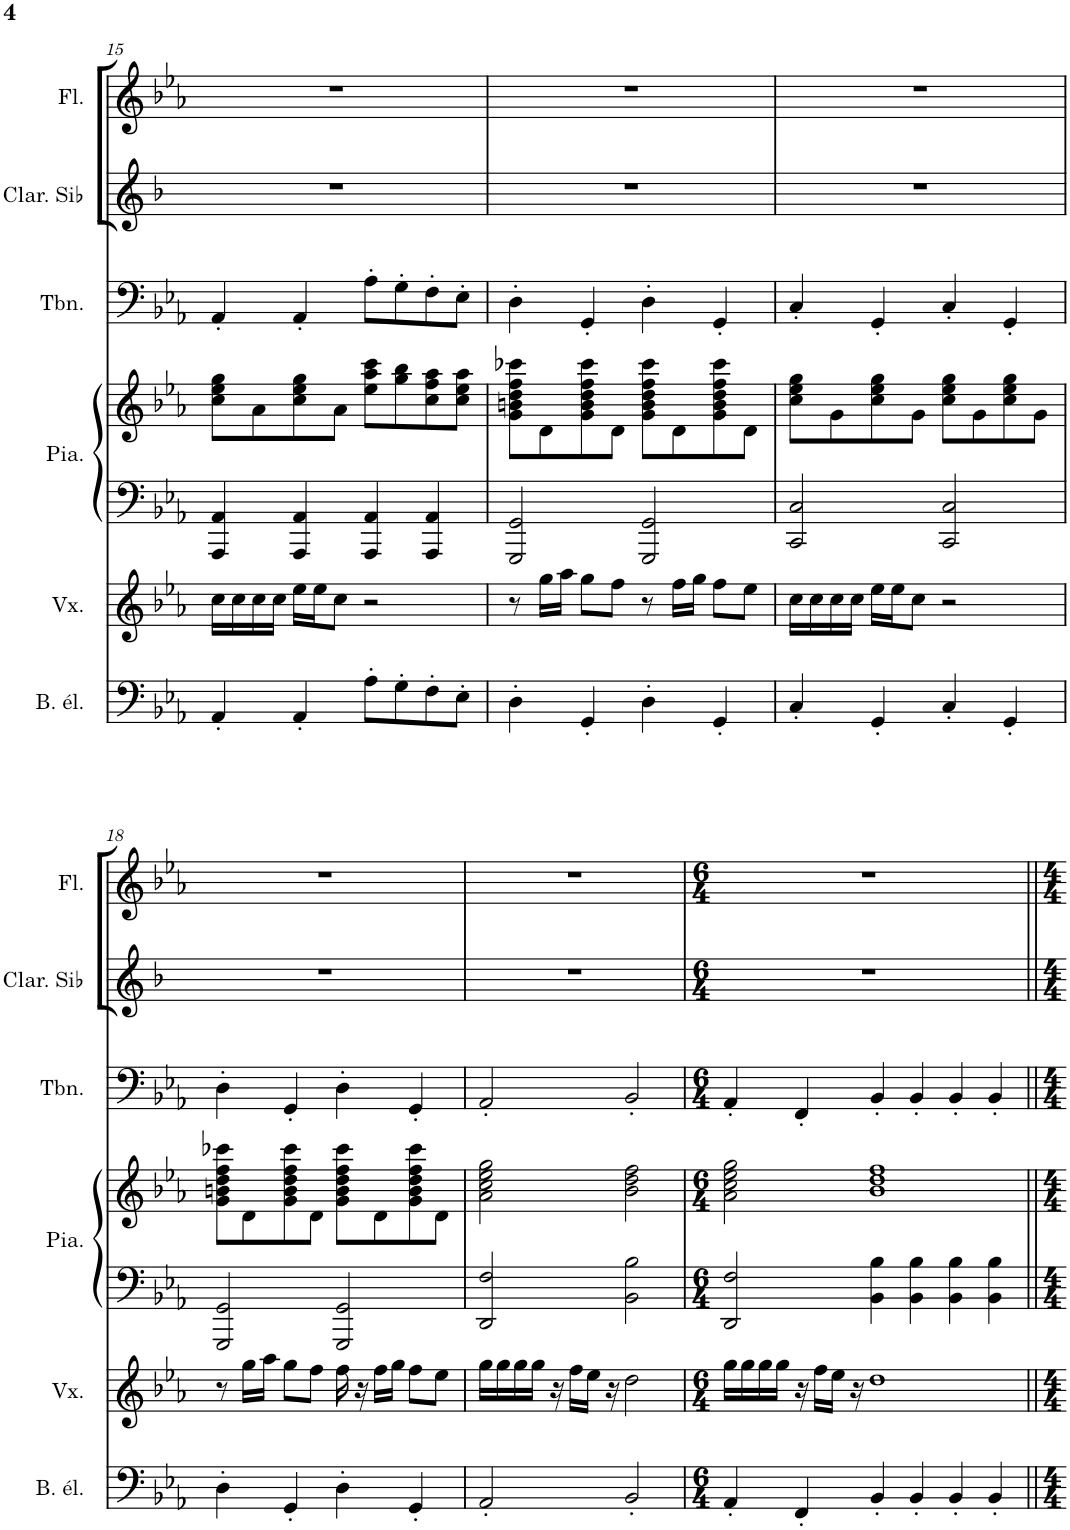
**kern	**kern	**kern	**kern	**kern	**kern	**kern
*part6	*part5	*part4	*part4	*part3	*part2	*part1
*staff7	*staff6	*staff5	*staff4	*staff3	*staff2	*staff1
*I"Basse électrique	*I"Voix	*I"Piano	*	*I"Trombone	*I"Clarinette en Sib	*I"Flûte
*I'B. él.	*I'Vx.	*I'Pia.	*	*I'Tbn.	*I'Clar. Sib	*I'Fl.
!!LO:PB:g=z
*clefF4	*clefG2	*clefF4	*clefG2	*clefF4	*clefG2	*clefG2
*Trd7c12	*	*	*	*	*Trd1c2	*
*k[b-e-a-]	*k[b-e-a-]	*k[b-e-a-]	*k[b-e-a-]	*k[b-e-a-]	*k[b-]	*k[b-e-a-]
*M4/4	*M4/4	*M4/4	*M4/4	*M4/4	*M4/4	*M4/4
=15	=15	=15	=15	=15	=15	=15
4AA-'/	16cc\LL	4AAA-/ 4AA-/	8cc\ 8ee-\ 8gg\L	4AA-'/	1r	1r
.	16cc\	.	.	.	.	.
.	16cc\	.	8a-\	.	.	.
.	16cc\JJ	.	.	.	.	.
4AA-'/	16ee-\LL	4AAA-/ 4AA-/	8cc\ 8ee-\ 8gg\	4AA-'/	.	.
.	16ee-\J	.	.	.	.	.
.	8cc\J	.	8a-\J	.	.	.
8A-'\L	2r	4AAA-/ 4AA-/	8ee-\ 8aa-\ 8ccc\L	8A-'\L	.	.
8G'\	.	.	8gg\ 8bb-\	8G'\	.	.
8F'\	.	4AAA-/ 4AA-/	8cc\ 8ff\ 8aa-\	8F'\	.	.
8E-'\J	.	.	8cc\ 8ee-\ 8aa-\J	8E-'\J	.	.
=16	=16	=16	=16	=16	=16	=16
4D'\	8r	2GGG/ 2GG/	8g\ 8bn\ 8dd\ 8ff\ 8ccc-X\L	4D'\	1r	1r
.	16gg\LL	.	8d\	.	.	.
.	16aa-\JJ	.	.	.	.	.
4GG'/	8gg\L	.	8g\ 8b\ 8dd\ 8ff\ 8ccc-\	4GG'/	.	.
.	8ff\J	.	8d\J	.	.	.
4D'\	8r	2GGG/ 2GG/	8g\ 8b\ 8dd\ 8ff\ 8ccc-\L	4D'\	.	.
.	16ff\LL	.	8d\	.	.	.
.	16gg\JJ	.	.	.	.	.
4GG'/	8ff\L	.	8g\ 8b\ 8dd\ 8ff\ 8ccc-\	4GG'/	.	.
.	8ee-\J	.	8d\J	.	.	.
=17	=17	=17	=17	=17	=17	=17
4C'/	16cc\LL	2CC/ 2C/	8cc\ 8ee-\ 8gg\L	4C'/	1r	1r
.	16cc\	.	.	.	.	.
.	16cc\	.	8g\	.	.	.
.	16cc\JJ	.	.	.	.	.
4GG'/	16ee-\LL	.	8cc\ 8ee-\ 8gg\	4GG'/	.	.
.	16ee-\J	.	.	.	.	.
.	8cc\J	.	8g\J	.	.	.
4C'/	2r	2CC/ 2C/	8cc\ 8ee-\ 8gg\L	4C'/	.	.
.	.	.	8g\	.	.	.
4GG'/	.	.	8cc\ 8ee-\ 8gg\	4GG'/	.	.
.	.	.	8g\J	.	.	.
!!LO:LB:g=z
=18	=18	=18	=18	=18	=18	=18
4D'\	8r	2GGG/ 2GG/	8g\ 8bn\ 8dd\ 8ff\ 8ccc-X\L	4D'\	1r	1r
.	16gg\LL	.	8d\	.	.	.
.	16aa-\JJ	.	.	.	.	.
4GG'/	8gg\L	.	8g\ 8b\ 8dd\ 8ff\ 8ccc-\	4GG'/	.	.
.	8ff\J	.	8d\J	.	.	.
4D'\	16ff\	2GGG/ 2GG/	8g\ 8b\ 8dd\ 8ff\ 8ccc-\L	4D'\	.	.
.	16r	.	.	.	.	.
.	16ff\LL	.	8d\	.	.	.
.	16gg\JJ	.	.	.	.	.
4GG'/	8ff\L	.	8g\ 8b\ 8dd\ 8ff\ 8ccc-\	4GG'/	.	.
.	8ee-\J	.	8d\J	.	.	.
=19	=19	=19	=19	=19	=19	=19
2AA-'/	16gg\LL	2DD/ 2F/	2a-\ 2cc\ 2ee-\ 2gg\	2AA-'/	1r	1r
.	16gg\	.	.	.	.	.
.	16gg\	.	.	.	.	.
.	16gg\JJ	.	.	.	.	.
.	16r	.	.	.	.	.
.	16ff\LL	.	.	.	.	.
.	16ee-\JJ	.	.	.	.	.
.	16r	.	.	.	.	.
2BB-'/	2dd\	2BB-\ 2B-\	2b-\ 2dd\ 2ff\	2BB-'/	.	.
=20	=20	=20	=20	=20	=20	=20
*M6/4	*M6/4	*M6/4	*M6/4	*M6/4	*M6/4	*M6/4
4AA-'/	16gg\LL	2DD/ 2F/	2a-\ 2cc\ 2ee-\ 2gg\	4AA-'/	1.r	1.r
.	16gg\	.	.	.	.	.
.	16gg\	.	.	.	.	.
.	16gg\JJ	.	.	.	.	.
4FF'/	16r	.	.	4FF'/	.	.
.	16ff\LL	.	.	.	.	.
.	16ee-\JJ	.	.	.	.	.
.	16r	.	.	.	.	.
4BB-'/	1dd	4BB-\ 4B-\	1b- 1dd 1ff	4BB-'/	.	.
4BB-'/	.	4BB-\ 4B-\	.	4BB-'/	.	.
4BB-'/	.	4BB-\ 4B-\	.	4BB-'/	.	.
4BB-'/	.	4BB-\ 4B-\	.	4BB-'/	.	.
=||	=||	=||	=||	=||	=||	=||
*-	*-	*-	*-	*-	*-	*-
